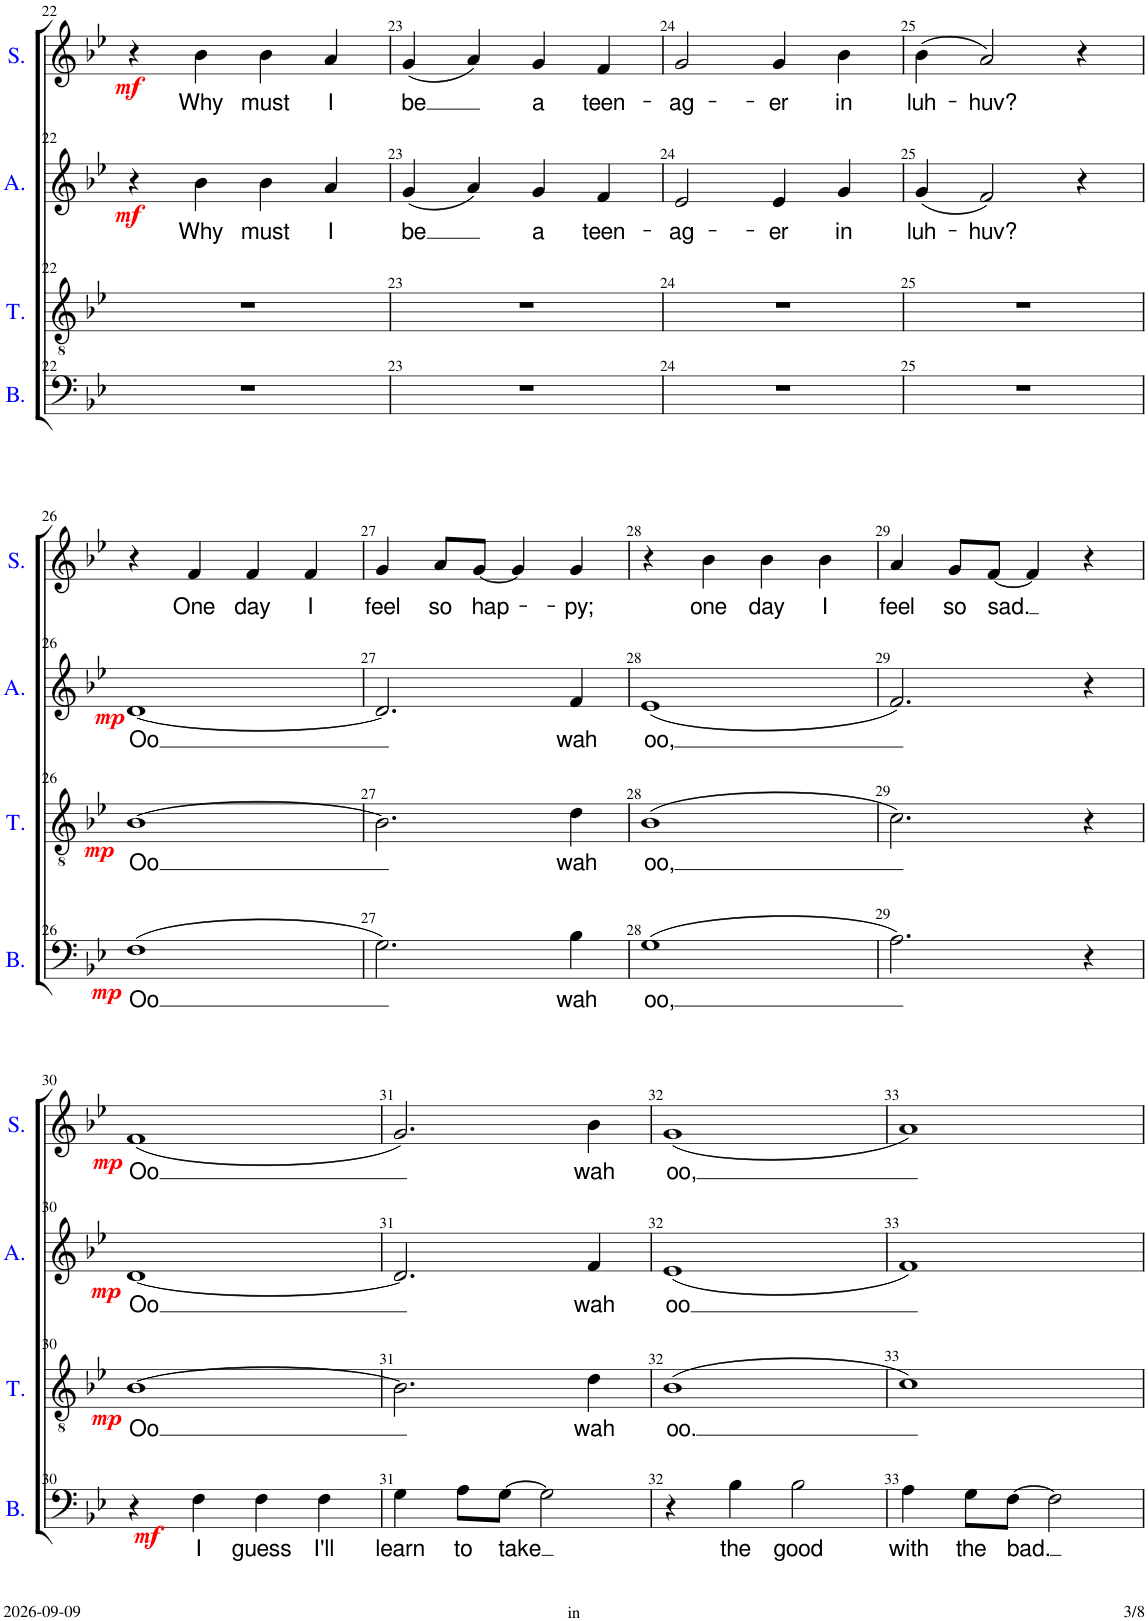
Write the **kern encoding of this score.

**kern	**text	**dynam	**kern	**text	**dynam	**kern	**text	**dynam	**kern	**text	**dynam
*part4	*part4	*part4	*part3	*part3	*part3	*part2	*part2	*part2	*part1	*part1	*part1
*staff4	*staff4	*staff4	*staff3	*staff3	*staff3	*staff2	*staff2	*staff2	*staff1	*staff1	*staff1
*I"Bass	*	*	*I"Tenor	*	*	*I"Alto	*	*	*I"Soprano	*	*
*I'B.	*	*	*I'T.	*	*	*I'A.	*	*	*I'S.	*	*
!!LO:PB:g=z
*clefF4	*	*	*clefGv2	*	*	*clefG2	*	*	*clefG2	*	*
*k[b-e-]	*	*	*k[b-e-]	*	*	*k[b-e-]	*	*	*k[b-e-]	*	*
*M2/2	*	*	*M2/2	*	*	*M2/2	*	*	*M2/2	*	*
*met(c|)	*	*	*met(c|)	*	*	*met(c|)	*	*	*met(c|)	*	*
=22	=22	=22	=22	=22	=22	=22	=22	=22	=22	=22	=22
1r	.	.	1r	.	.	4r	.	.	4r	.	.
!	!	!	!	!	!	!	!LO:LY:b	!LO:DY:b	!	!LO:LY:b	!LO:DY:b
.	.	.	.	.	.	4b-\	Why	mf	4b-\	Why	mf
!	!	!	!	!	!	!	!LO:LY:b	!	!	!LO:LY:b	!
.	.	.	.	.	.	4b-\	must	.	4b-\	must	.
!	!	!	!	!	!	!	!LO:LY:b	!	!	!LO:LY:b	!
.	.	.	.	.	.	4a/	I	.	4a/	I	.
=23	=23	=23	=23	=23	=23	=23	=23	=23	=23	=23	=23
!	!	!	!	!	!	!	!LO:LY:b	!	!	!LO:LY:b	!
1r	.	.	1r	.	.	(4g/	be	.	(4g/	be	.
.	.	.	.	.	.	4a/)	.	.	4a/)	.	.
!	!	!	!	!	!	!	!LO:LY:b	!	!	!LO:LY:b	!
.	.	.	.	.	.	4g/	a	.	4g/	a	.
!	!	!	!	!	!	!	!LO:LY:b	!	!	!LO:LY:b	!
.	.	.	.	.	.	4f/	teen-	.	4f/	teen-	.
=24	=24	=24	=24	=24	=24	=24	=24	=24	=24	=24	=24
!	!	!	!	!	!	!	!LO:LY:b	!	!	!LO:LY:b	!
1r	.	.	1r	.	.	2e-/	-ag-	.	2g/	-ag-	.
!	!	!	!	!	!	!	!LO:LY:b	!	!	!LO:LY:b	!
.	.	.	.	.	.	4e-/	-er	.	4g/	-er	.
!	!	!	!	!	!	!	!LO:LY:b	!	!	!LO:LY:b	!
.	.	.	.	.	.	4g/	in	.	4b-\	in	.
=25	=25	=25	=25	=25	=25	=25	=25	=25	=25	=25	=25
!	!	!	!	!	!	!	!LO:LY:b	!	!	!LO:LY:b	!
1r	.	.	1r	.	.	(4g/	luh-	.	(4b-\	luh-	.
!	!	!	!	!	!	!	!LO:LY:b	!	!	!LO:LY:b	!
.	.	.	.	.	.	2f/)	-huv?	.	2a/)	-huv?	.
.	.	.	.	.	.	4r	.	.	4r	.	.
!!LO:LB:g=z
=26	=26	=26	=26	=26	=26	=26	=26	=26	=26	=26	=26
!	!LO:LY:b	!LO:DY:b	!	!LO:LY:b	!LO:DY:b	!	!LO:LY:b	!LO:DY:b	!	!	!
(1F	Oo	mp	[1B-	Oo	mp	[1d	Oo	mp	4r	.	.
!	!	!	!	!	!	!	!	!	!	!LO:LY:b	!
.	.	.	.	.	.	.	.	.	4f/	One	.
!	!	!	!	!	!	!	!	!	!	!LO:LY:b	!
.	.	.	.	.	.	.	.	.	4f/	day	.
!	!	!	!	!	!	!	!	!	!	!LO:LY:b	!
.	.	.	.	.	.	.	.	.	4f/	I	.
=27	=27	=27	=27	=27	=27	=27	=27	=27	=27	=27	=27
!	!	!	!	!	!	!	!	!	!	!LO:LY:b	!
2.G\)	.	.	2.B-\]	.	.	2.d/]	.	.	4g/	feel	.
!	!	!	!	!	!	!	!	!	!	!LO:LY:b	!
.	.	.	.	.	.	.	.	.	8a/L	so	.
!	!	!	!	!	!	!	!	!	!	!LO:LY:b	!
.	.	.	.	.	.	.	.	.	[8g/J	hap-	.
.	.	.	.	.	.	.	.	.	4g/]	.	.
!	!LO:LY:b	!	!	!LO:LY:b	!	!	!LO:LY:b	!	!	!LO:LY:b	!
4B-\	wah	.	4d\	wah	.	4f/	wah	.	4g/	-py;	.
=28	=28	=28	=28	=28	=28	=28	=28	=28	=28	=28	=28
!	!LO:LY:b	!	!	!LO:LY:b	!	!	!LO:LY:b	!	!	!	!
(1G	oo,	.	(1B-	oo,	.	(1e-	oo,	.	4r	.	.
!	!	!	!	!	!	!	!	!	!	!LO:LY:b	!
.	.	.	.	.	.	.	.	.	4b-\	one	.
!	!	!	!	!	!	!	!	!	!	!LO:LY:b	!
.	.	.	.	.	.	.	.	.	4b-\	day	.
!	!	!	!	!	!	!	!	!	!	!LO:LY:b	!
.	.	.	.	.	.	.	.	.	4b-\	I	.
=29	=29	=29	=29	=29	=29	=29	=29	=29	=29	=29	=29
!	!	!	!	!	!	!	!	!	!	!LO:LY:b	!
2.A\)	.	.	2.c\)	.	.	2.f/)	.	.	4a/	feel	.
!	!	!	!	!	!	!	!	!	!	!LO:LY:b	!
.	.	.	.	.	.	.	.	.	8g/L	so	.
!	!	!	!	!	!	!	!	!	!	!LO:LY:b	!
.	.	.	.	.	.	.	.	.	[8f/J	sad.	.
.	.	.	.	.	.	.	.	.	4f/]	.	.
4r	.	.	4r	.	.	4r	.	.	4r	.	.
!!LO:LB:g=z
=30	=30	=30	=30	=30	=30	=30	=30	=30	=30	=30	=30
!	!	!	!	!LO:LY:b	!LO:DY:b	!	!LO:LY:b	!LO:DY:b	!	!LO:LY:b	!LO:DY:b
4r	.	.	[1B-	Oo	mp	[1d	Oo	mp	(1f	Oo	mp
!	!LO:LY:b	!LO:DY:b	!	!	!	!	!	!	!	!	!
4F\	I	mf	.	.	.	.	.	.	.	.	.
!	!LO:LY:b	!	!	!	!	!	!	!	!	!	!
4F\	guess	.	.	.	.	.	.	.	.	.	.
!	!LO:LY:b	!	!	!	!	!	!	!	!	!	!
4F\	I'll	.	.	.	.	.	.	.	.	.	.
=31	=31	=31	=31	=31	=31	=31	=31	=31	=31	=31	=31
!	!LO:LY:b	!	!	!	!	!	!	!	!	!	!
4G\	learn	.	2.B-\]	.	.	2.d/]	.	.	2.g/)	.	.
!	!LO:LY:b	!	!	!	!	!	!	!	!	!	!
8A\L	to	.	.	.	.	.	.	.	.	.	.
!	!LO:LY:b	!	!	!	!	!	!	!	!	!	!
[8G\J	take	.	.	.	.	.	.	.	.	.	.
2G\]	.	.	.	.	.	.	.	.	.	.	.
!	!	!	!	!LO:LY:b	!	!	!LO:LY:b	!	!	!LO:LY:b	!
.	.	.	4d\	wah	.	4f/	wah	.	4b-\	wah	.
=32	=32	=32	=32	=32	=32	=32	=32	=32	=32	=32	=32
!	!	!	!	!LO:LY:b	!	!	!LO:LY:b	!	!	!LO:LY:b	!
4r	.	.	(1B-	oo.	.	(1e-	oo	.	(1g	oo,	.
!	!LO:LY:b	!	!	!	!	!	!	!	!	!	!
4B-\	the	.	.	.	.	.	.	.	.	.	.
!	!LO:LY:b	!	!	!	!	!	!	!	!	!	!
2B-\	good	.	.	.	.	.	.	.	.	.	.
=33	=33	=33	=33	=33	=33	=33	=33	=33	=33	=33	=33
!	!LO:LY:b	!	!	!	!	!	!	!	!	!	!
4A\	with	.	1c)	.	.	1f)	.	.	1a)	.	.
!	!LO:LY:b	!	!	!	!	!	!	!	!	!	!
8G\L	the	.	.	.	.	.	.	.	.	.	.
!	!LO:LY:b	!	!	!	!	!	!	!	!	!	!
[8F\J	bad.	.	.	.	.	.	.	.	.	.	.
2F\]	.	.	.	.	.	.	.	.	.	.	.
=	=	=	=	=	=	=	=	=	=	=	=
*-	*-	*-	*-	*-	*-	*-	*-	*-	*-	*-	*-
